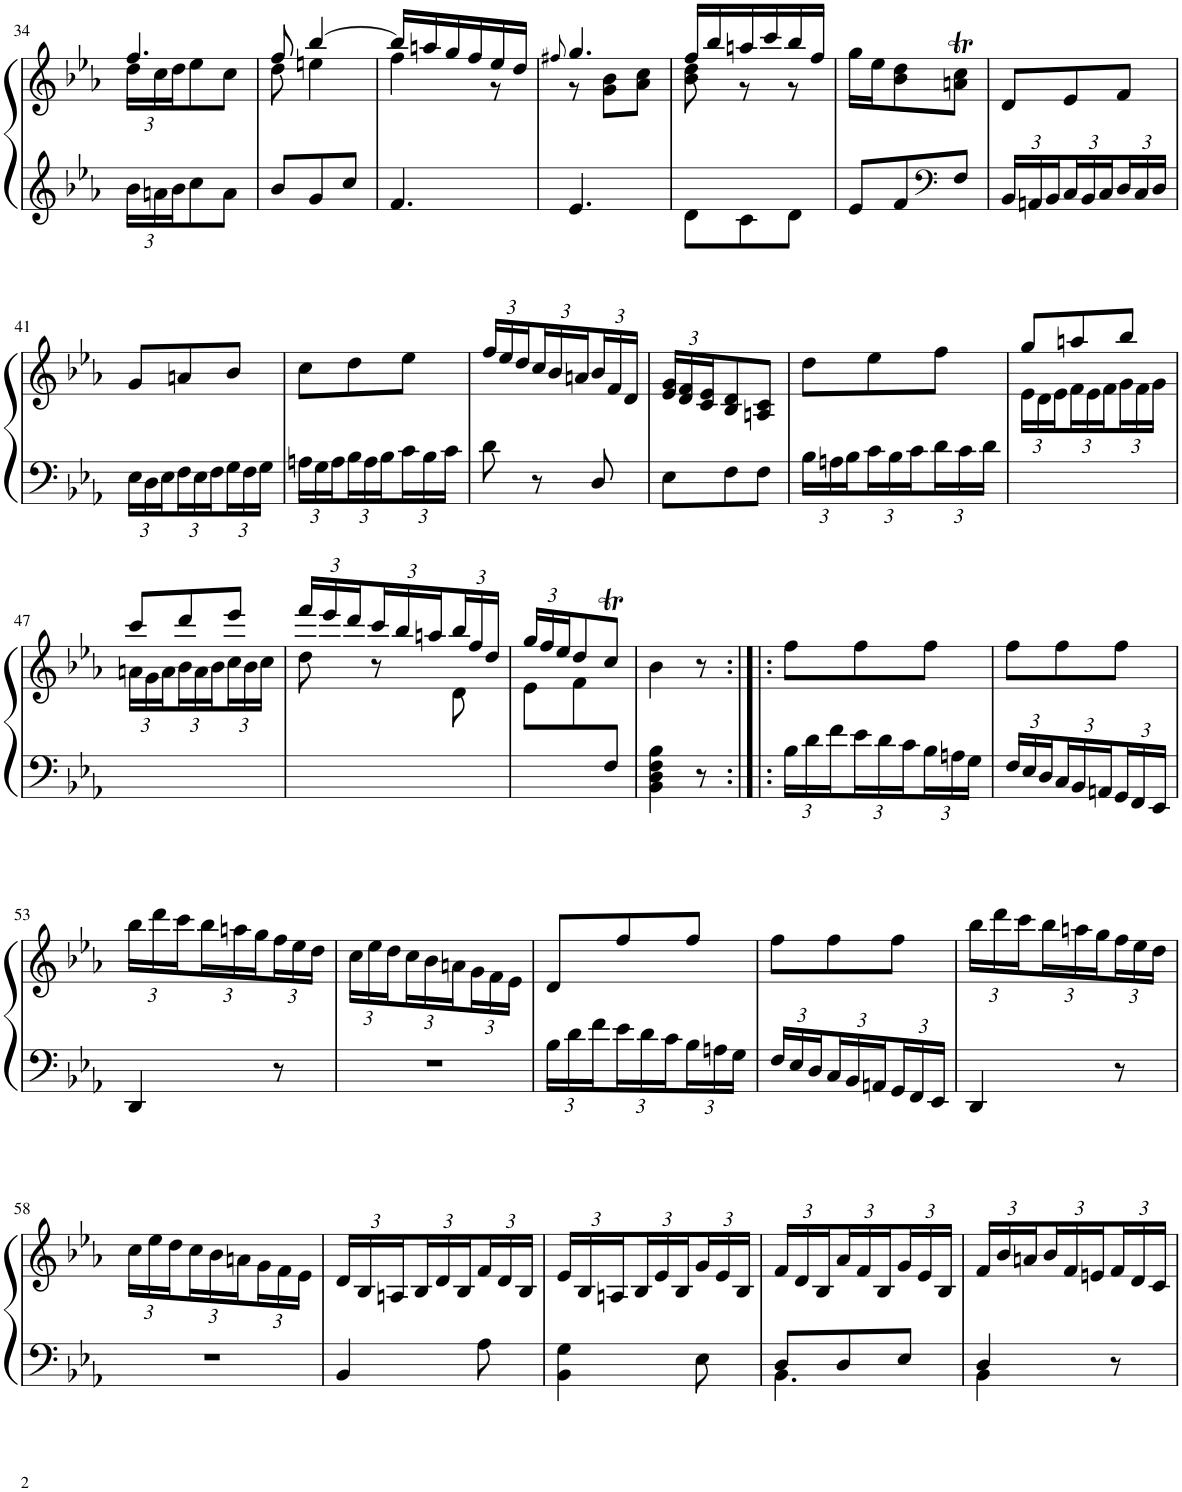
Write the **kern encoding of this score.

**kern	**kern
*part1	*part1
*staff2	*staff1
*I"Piano	*
*I'Pno.	*
!!LO:PB:g=z
*clefG2	*clefG2
*k[b-e-a-]	*k[b-e-a-]
*M3/8	*M3/8
=34	=34
*	*^
*Xbrackettup	*	*Xbrackettup
24b-\LL	4.ff/	24dd\LL
24an\	.	24cc\
24b-\J	.	24dd\J
8cc\	.	8ee-\
8a\J	.	8cc\J
=35	=35	=35
8b-/L	8ff/	8dd\
8g/	[4bb-/	4een\
8cc/J	.	.
=36	=36	=36
4.f/	16bb-/LL]	4ff\
.	16aan/	.
.	16gg/	.
.	16ff/	.
.	16ee-/	8r
.	16dd/JJ	.
=37	=37	=37
.	8qff#X/	.
4.e-/	4.gg/	8r
.	.	8g\ 8b-\L
.	.	8a-\ 8cc\J
=38	=38	=38
8d\L	16ff/LL	8b-\ 8dd\
.	16bb-/	.
8c\	16aan/	8r
.	16ccc/	.
8d\J	16bb-/	8r
.	16ff/JJ	.
*	*v	*v
=39	=39
8e-/L	16gg\LL
.	16ee-\J
8f/	8b-\ 8dd\
*clefF4	*
8F/J	8an\T 8cc\TJ
=40	=40
24BB-/LL	8d/L
24AAn/	.
24BB-/	.
24C/	8e-/
24BB-/	.
24C/	.
24D/	8f/J
24C/	.
24D/JJ	.
!!LO:LB:g=z
=41	=41
24E-\LL	8g/L
24D\	.
24E-\	.
24F\	8an/
24E-\	.
24F\	.
24G\	8b-/J
24F\	.
24G\JJ	.
=42	=42
24An\LL	8cc\L
24G\	.
24A\	.
24B-\	8dd\
24A\	.
24B-\	.
24c\	8ee-\J
24B-\	.
24c\JJ	.
=43	=43
8d\	24ff/LL
.	24ee-/
.	24dd/
8r	24cc/
.	24b-/
.	24an/
8D/	24b-/
.	24f/
.	24d/JJ
=44	=44
8E-\L	24e-/ 24g/LL
.	24d/ 24f/
.	24c/ 24e-/J
8F\	8B-/ 8d/
8F\J	8An/ 8c/J
=45	=45
24B-\LL	8dd\L
24An\	.
24B-\	.
24c\	8ee-\
24B-\	.
24c\	.
24d\	8ff\J
24c\	.
24d\JJ	.
=46	=46
*	*^
4.ryy	8gg/L	24e-\LL
.	.	24d\
.	.	24e-\
.	8aan/	24f\
.	.	24e-\
.	.	24f\
.	8bb-/J	24g\
.	.	24f\
.	.	24g\JJ
!!LO:LB:g=z	!!
=47	=47	=47
4.ryy	8ccc/L	24an\LL
.	.	24g\
.	.	24a\
.	8ddd/	24b-\
.	.	24a\
.	.	24b-\
.	8eee-/J	24cc\
.	.	24b-\
.	.	24cc\JJ
=48	=48	=48
8ryy	24fff/LL	8dd\
.	24eee-/	.
.	24ddd/	.
8r	24ccc/	8ryy
.	24bb-/	.
.	24aan/	.
8ryy	24bb-/	8d\
.	24ff/	.
.	24dd/JJ	.
=49	=49	=49
4ryy	24gg/LL	8e-\L
.	24ff/	.
.	24ee-/J	.
.	8dd/	8f\
8F/J	8ccT/J	8ryy
*	*v	*v
=50	=50
4BB-\ 4D\ 4F\ 4B-\	4b-\
8r	8r
=51:|!|:	=51:|!|:
24B-\LL	8ff\L
24d\	.
24f\	.
24e-\	8ff\
24d\	.
24c\	.
24B-\	8ff\J
24An\	.
24G\JJ	.
=52	=52
24F/LL	8ff\L
24E-/	.
24D/	.
24C/	8ff\
24BB-/	.
24AAn/	.
24GG/	8ff\J
24FF/	.
24EE-/JJ	.
!!LO:LB:g=z
=53	=53
4DD/	24bb-\LL
.	24ddd\
.	24ccc\
.	24bb-\
.	24aan\
.	24gg\
8r	24ff\
.	24ee-\
.	24dd\JJ
=54	=54
4.r	24cc\LL
.	24ee-\
.	24dd\
.	24cc\
.	24b-\
.	24an\
.	24g\
.	24f\
.	24e-\JJ
=55	=55
24B-\LL	8d/L
24d\	.
24f\	.
24e-\	8ff/
24d\	.
24c\	.
24B-\	8ff/J
24An\	.
24G\JJ	.
=56	=56
24F/LL	8ff\L
24E-/	.
24D/	.
24C/	8ff\
24BB-/	.
24AAn/	.
24GG/	8ff\J
24FF/	.
24EE-/JJ	.
=57	=57
4DD/	24bb-\LL
.	24ddd\
.	24ccc\
.	24bb-\
.	24aan\
.	24gg\
8r	24ff\
.	24ee-\
.	24dd\JJ
!!LO:LB:g=z
=58	=58
4.r	24cc\LL
.	24ee-\
.	24dd\
.	24cc\
.	24b-\
.	24an\
.	24g\
.	24f\
.	24e-\JJ
=59	=59
4BB-/	24d/LL
.	24B-/
.	24An/
.	24B-/
.	24d/
.	24B-/
8A-\	24f/
.	24d/
.	24B-/JJ
=60	=60
4BB-\ 4G\	24e-/LL
.	24B-/
.	24An/
.	24B-/
.	24e-/
.	24B-/
8E-\	24g/
.	24e-/
.	24B-/JJ
=61	=61
*^	*
8D/L	4.BB-\	24f/LL
.	.	24d/
.	.	24B-/
8D/	.	24a-/
.	.	24f/
.	.	24B-/
8E-/J	.	24g/
.	.	24e-/
.	.	24B-/JJ
=62	=62	=62
4D/	4BB-\	24f/LL
.	.	24b-/
.	.	24an/
.	.	24b-/
.	.	24f/
.	.	24en/
8r	8ryy	24f/
.	.	24d/
.	.	24c/JJ
*v	*v	*
=	=
*-	*-
